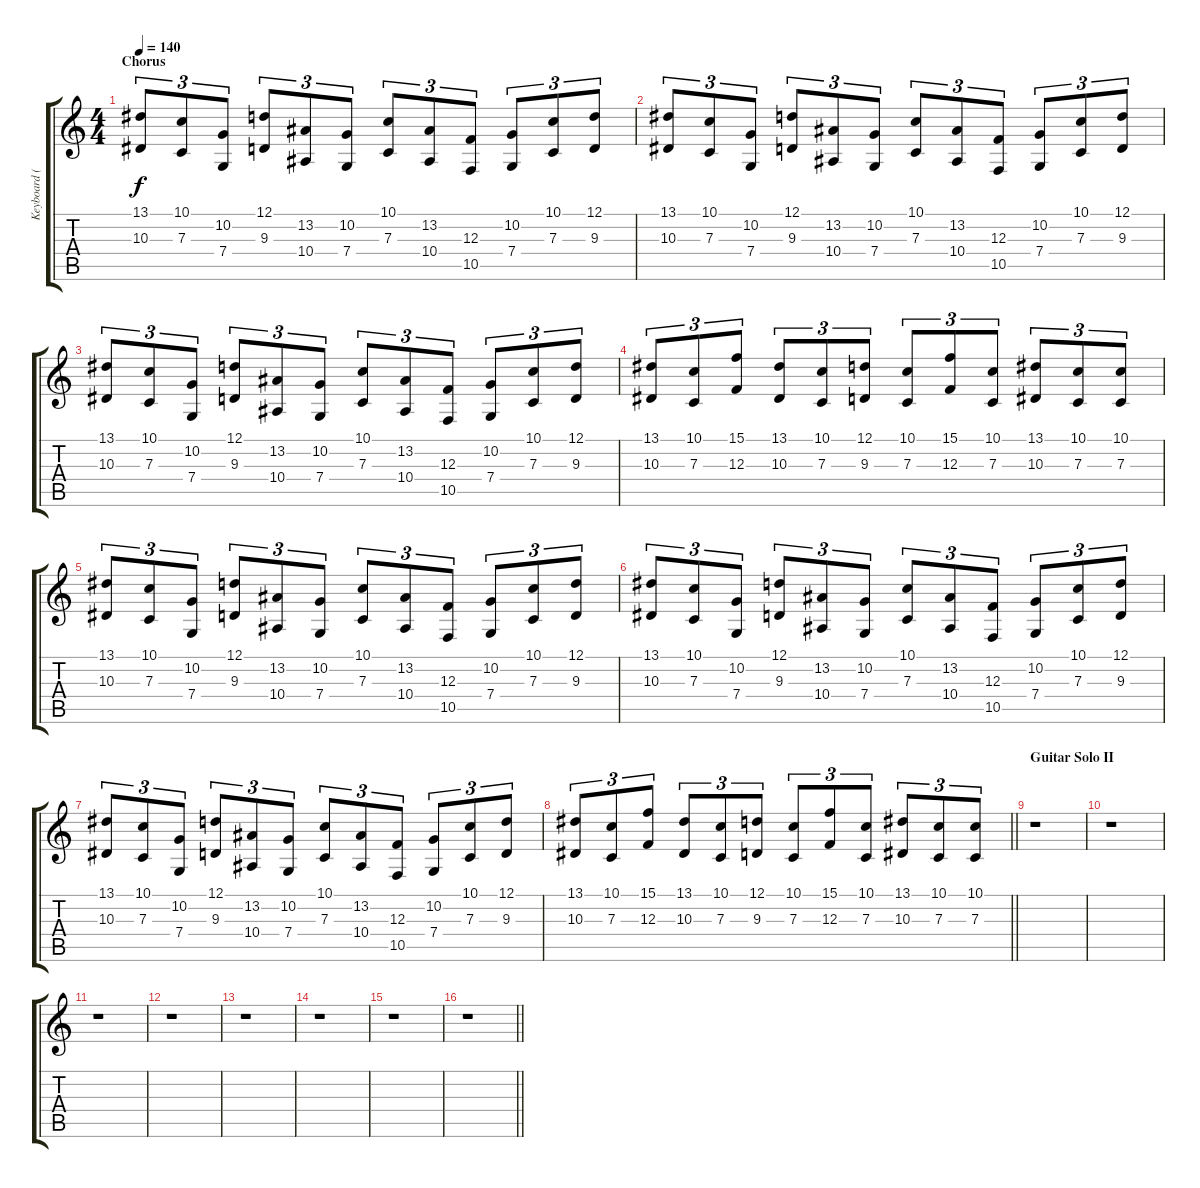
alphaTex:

\track ("Keyboard (Rythm)" "Keyboard (") {instrument stringensemble1}
\staff {score tabs}
\tuning (D4 A3 F3 C3 G2 C2) {hide}
\ts (4 4)
\section ("" "Chorus")
\tempo 140
\clef g2
\ks c
(13.1 10.3).8{tu (3 2) dy f volume 8 balance 8 instrument stringensemble1} (10.1 7.3).8{tu (3 2)} (10.2 7.4).8{tu (3 2)} (12.1 9.3).8{tu (3 2)} (13.2 10.4).8{tu (3 2)} (10.2 7.4).8{tu (3 2)} (10.1 7.3).8{tu (3 2)} (13.2 10.4).8{tu (3 2)} (12.3 10.5).8{tu (3 2)} (10.2 7.4).8{tu (3 2)} (10.1 7.3).8{tu (3 2)} (12.1 9.3).8{tu (3 2)} |
(13.1 10.3).8{tu (3 2)} (10.1 7.3).8{tu (3 2)} (10.2 7.4).8{tu (3 2)} (12.1 9.3).8{tu (3 2)} (13.2 10.4).8{tu (3 2)} (10.2 7.4).8{tu (3 2)} (10.1 7.3).8{tu (3 2)} (13.2 10.4).8{tu (3 2)} (12.3 10.5).8{tu (3 2)} (10.2 7.4).8{tu (3 2)} (10.1 7.3).8{tu (3 2)} (12.1 9.3).8{tu (3 2)} |
(13.1 10.3).8{tu (3 2)} (10.1 7.3).8{tu (3 2)} (10.2 7.4).8{tu (3 2)} (12.1 9.3).8{tu (3 2)} (13.2 10.4).8{tu (3 2)} (10.2 7.4).8{tu (3 2)} (10.1 7.3).8{tu (3 2)} (13.2 10.4).8{tu (3 2)} (12.3 10.5).8{tu (3 2)} (10.2 7.4).8{tu (3 2)} (10.1 7.3).8{tu (3 2)} (12.1 9.3).8{tu (3 2)} |
(13.1 10.3).8{tu (3 2)} (10.1 7.3).8{tu (3 2)} (15.1 12.3).8{tu (3 2)} (13.1 10.3).8{tu (3 2)} (10.1 7.3).8{tu (3 2)} (12.1 9.3).8{tu (3 2)} (10.1 7.3).8{tu (3 2)} (15.1 12.3).8{tu (3 2)} (10.1 7.3).8{tu (3 2)} (13.1 10.3).8{tu (3 2)} (10.1 7.3).8{tu (3 2)} (10.1 7.3).8{tu (3 2)} |
(13.1 10.3).8{tu (3 2)} (10.1 7.3).8{tu (3 2)} (10.2 7.4).8{tu (3 2)} (12.1 9.3).8{tu (3 2)} (13.2 10.4).8{tu (3 2)} (10.2 7.4).8{tu (3 2)} (10.1 7.3).8{tu (3 2)} (13.2 10.4).8{tu (3 2)} (12.3 10.5).8{tu (3 2)} (10.2 7.4).8{tu (3 2)} (10.1 7.3).8{tu (3 2)} (12.1 9.3).8{tu (3 2)} |
(13.1 10.3).8{tu (3 2)} (10.1 7.3).8{tu (3 2)} (10.2 7.4).8{tu (3 2)} (12.1 9.3).8{tu (3 2)} (13.2 10.4).8{tu (3 2)} (10.2 7.4).8{tu (3 2)} (10.1 7.3).8{tu (3 2)} (13.2 10.4).8{tu (3 2)} (12.3 10.5).8{tu (3 2)} (10.2 7.4).8{tu (3 2)} (10.1 7.3).8{tu (3 2)} (12.1 9.3).8{tu (3 2)} |
(13.1 10.3).8{tu (3 2)} (10.1 7.3).8{tu (3 2)} (10.2 7.4).8{tu (3 2)} (12.1 9.3).8{tu (3 2)} (13.2 10.4).8{tu (3 2)} (10.2 7.4).8{tu (3 2)} (10.1 7.3).8{tu (3 2)} (13.2 10.4).8{tu (3 2)} (12.3 10.5).8{tu (3 2)} (10.2 7.4).8{tu (3 2)} (10.1 7.3).8{tu (3 2)} (12.1 9.3).8{tu (3 2)} |
\barLineRight lightlight
(13.1 10.3).8{tu (3 2)} (10.1 7.3).8{tu (3 2)} (15.1 12.3).8{tu (3 2)} (13.1 10.3).8{tu (3 2)} (10.1 7.3).8{tu (3 2)} (12.1 9.3).8{tu (3 2)} (10.1 7.3).8{tu (3 2)} (15.1 12.3).8{tu (3 2)} (10.1 7.3).8{tu (3 2)} (13.1 10.3).8{tu (3 2)} (10.1 7.3).8{tu (3 2)} (10.1 7.3).8{tu (3 2)} |
\section ("" "Guitar Solo II")
r.1 |
r.1 |
r.1 |
r.1 |
r.1 |
r.1 |
r.1 |
\barLineRight lightlight
r.1
